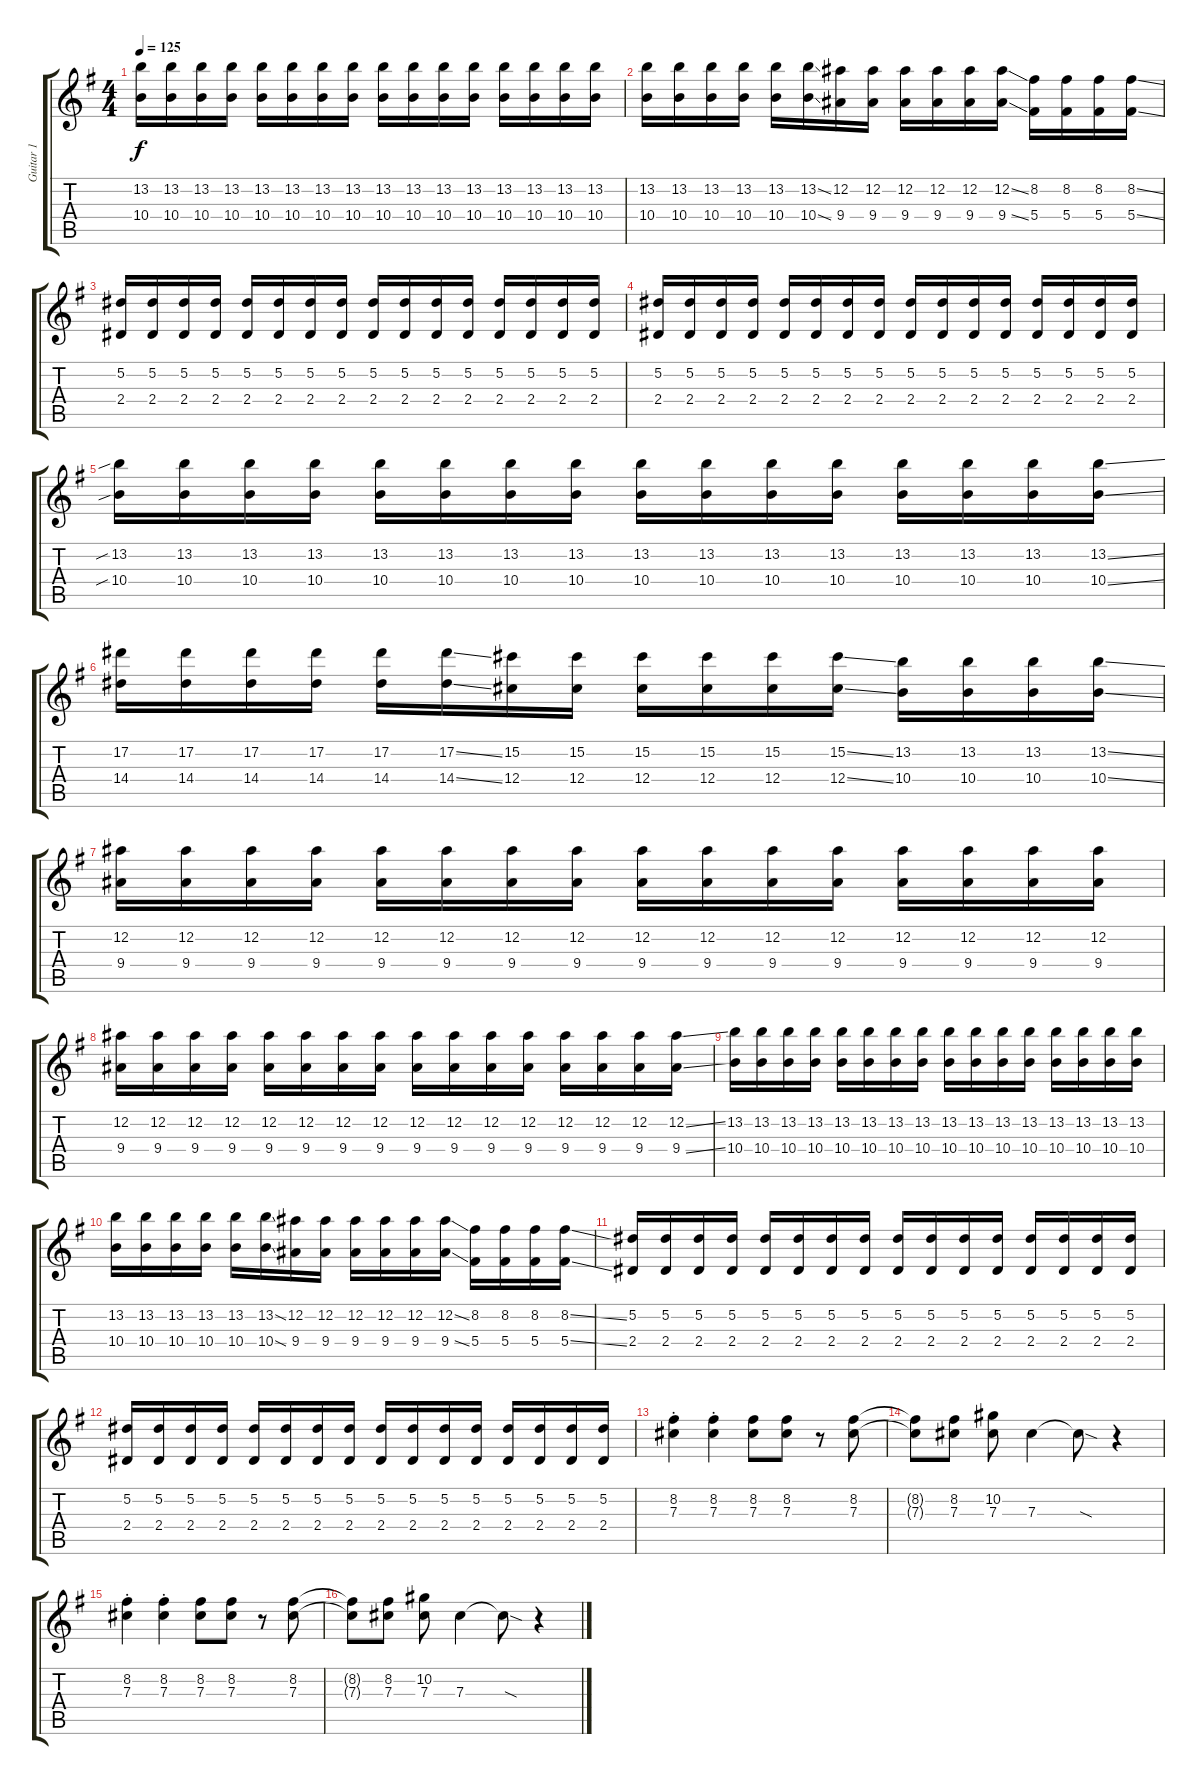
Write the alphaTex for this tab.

\track ("Guitar 1" "Guitar 1") {instrument distortionguitar}
\staff {score tabs}
\tuning (Eb4 Bb3 Gb3 Db3 Ab2 Eb2) {hide}
\ts (4 4)
\tempo 125
\clef g2
\ks eminor
(13.2 10.4).16{dy f} (13.2 10.4).16 (13.2 10.4).16 (13.2 10.4).16 (13.2 10.4).16 (13.2 10.4).16 (13.2 10.4).16 (13.2 10.4).16 (13.2 10.4).16 (13.2 10.4).16 (13.2 10.4).16 (13.2 10.4).16 (13.2 10.4).16 (13.2 10.4).16 (13.2 10.4).16 (13.2 10.4).16 |
(13.2 10.4).16 (13.2 10.4).16 (13.2 10.4).16 (13.2 10.4).16 (13.2 10.4).16 (13.2{ss} 10.4{ss}).16 (12.2 9.4).16 (12.2 9.4).16 (12.2 9.4).16 (12.2 9.4).16 (12.2 9.4).16 (12.2{ss} 9.4{ss}).16 (8.2 5.4).16 (8.2 5.4).16 (8.2 5.4).16 (8.2{ss} 5.4{ss}).16 |
(5.2 2.4).16 (5.2 2.4).16 (5.2 2.4).16 (5.2 2.4).16 (5.2 2.4).16 (5.2 2.4).16 (5.2 2.4).16 (5.2 2.4).16 (5.2 2.4).16 (5.2 2.4).16 (5.2 2.4).16 (5.2 2.4).16 (5.2 2.4).16 (5.2 2.4).16 (5.2 2.4).16 (5.2 2.4).16 |
(5.2 2.4).16 (5.2 2.4).16 (5.2 2.4).16 (5.2 2.4).16 (5.2 2.4).16 (5.2 2.4).16 (5.2 2.4).16 (5.2 2.4).16 (5.2 2.4).16 (5.2 2.4).16 (5.2 2.4).16 (5.2 2.4).16 (5.2 2.4).16 (5.2 2.4).16 (5.2 2.4).16 (5.2 2.4).16 |
(13.2{sib} 10.4{sib}).16 (13.2 10.4).16 (13.2 10.4).16 (13.2 10.4).16 (13.2 10.4).16 (13.2 10.4).16 (13.2 10.4).16 (13.2 10.4).16 (13.2 10.4).16 (13.2 10.4).16 (13.2 10.4).16 (13.2 10.4).16 (13.2 10.4).16 (13.2 10.4).16 (13.2 10.4).16 (13.2{ss} 10.4{ss}).16 |
(17.2 14.4).16 (17.2 14.4).16 (17.2 14.4).16 (17.2 14.4).16 (17.2 14.4).16 (17.2{ss} 14.4{ss}).16 (15.2 12.4).16 (15.2 12.4).16 (15.2 12.4).16 (15.2 12.4).16 (15.2 12.4).16 (15.2{ss} 12.4{ss}).16 (13.2 10.4).16 (13.2 10.4).16 (13.2 10.4).16 (13.2{ss} 10.4{ss}).16 |
(12.2 9.4).16 (12.2 9.4).16 (12.2 9.4).16 (12.2 9.4).16 (12.2 9.4).16 (12.2 9.4).16 (12.2 9.4).16 (12.2 9.4).16 (12.2 9.4).16 (12.2 9.4).16 (12.2 9.4).16 (12.2 9.4).16 (12.2 9.4).16 (12.2 9.4).16 (12.2 9.4).16 (12.2 9.4).16 |
(12.2 9.4).16 (12.2 9.4).16 (12.2 9.4).16 (12.2 9.4).16 (12.2 9.4).16 (12.2 9.4).16 (12.2 9.4).16 (12.2 9.4).16 (12.2 9.4).16 (12.2 9.4).16 (12.2 9.4).16 (12.2 9.4).16 (12.2 9.4).16 (12.2 9.4).16 (12.2 9.4).16 (12.2{ss} 9.4{ss}).16 |
(13.2 10.4).16 (13.2 10.4).16 (13.2 10.4).16 (13.2 10.4).16 (13.2 10.4).16 (13.2 10.4).16 (13.2 10.4).16 (13.2 10.4).16 (13.2 10.4).16 (13.2 10.4).16 (13.2 10.4).16 (13.2 10.4).16 (13.2 10.4).16 (13.2 10.4).16 (13.2 10.4).16 (13.2 10.4).16 |
(13.2 10.4).16 (13.2 10.4).16 (13.2 10.4).16 (13.2 10.4).16 (13.2 10.4).16 (13.2{ss} 10.4{ss}).16 (12.2 9.4).16 (12.2 9.4).16 (12.2 9.4).16 (12.2 9.4).16 (12.2 9.4).16 (12.2{ss} 9.4{ss}).16 (8.2 5.4).16 (8.2 5.4).16 (8.2 5.4).16 (8.2{ss} 5.4{ss}).16 |
(5.2 2.4).16 (5.2 2.4).16 (5.2 2.4).16 (5.2 2.4).16 (5.2 2.4).16 (5.2 2.4).16 (5.2 2.4).16 (5.2 2.4).16 (5.2 2.4).16 (5.2 2.4).16 (5.2 2.4).16 (5.2 2.4).16 (5.2 2.4).16 (5.2 2.4).16 (5.2 2.4).16 (5.2 2.4).16 |
(5.2 2.4).16 (5.2 2.4).16 (5.2 2.4).16 (5.2 2.4).16 (5.2 2.4).16 (5.2 2.4).16 (5.2 2.4).16 (5.2 2.4).16 (5.2 2.4).16 (5.2 2.4).16 (5.2 2.4).16 (5.2 2.4).16 (5.2 2.4).16 (5.2 2.4).16 (5.2 2.4).16 (5.2 2.4).16 |
(8.2{st} 7.3{st}).4 (8.2{st} 7.3{st}).4 (8.2 7.3).8 (8.2 7.3).8 r.8 (8.2 7.3).8 |
(8.2{t} 7.3{t}).8 (8.2 7.3).8 (10.2 7.3).8 7.3.4 7.3{sod t}.8 r.4 |
(8.2{st} 7.3{st}).4 (8.2{st} 7.3{st}).4 (8.2 7.3).8 (8.2 7.3).8 r.8 (8.2 7.3).8 |
(8.2{t} 7.3{t}).8 (8.2 7.3).8 (10.2 7.3).8 7.3.4 7.3{sod t}.8 r.4
